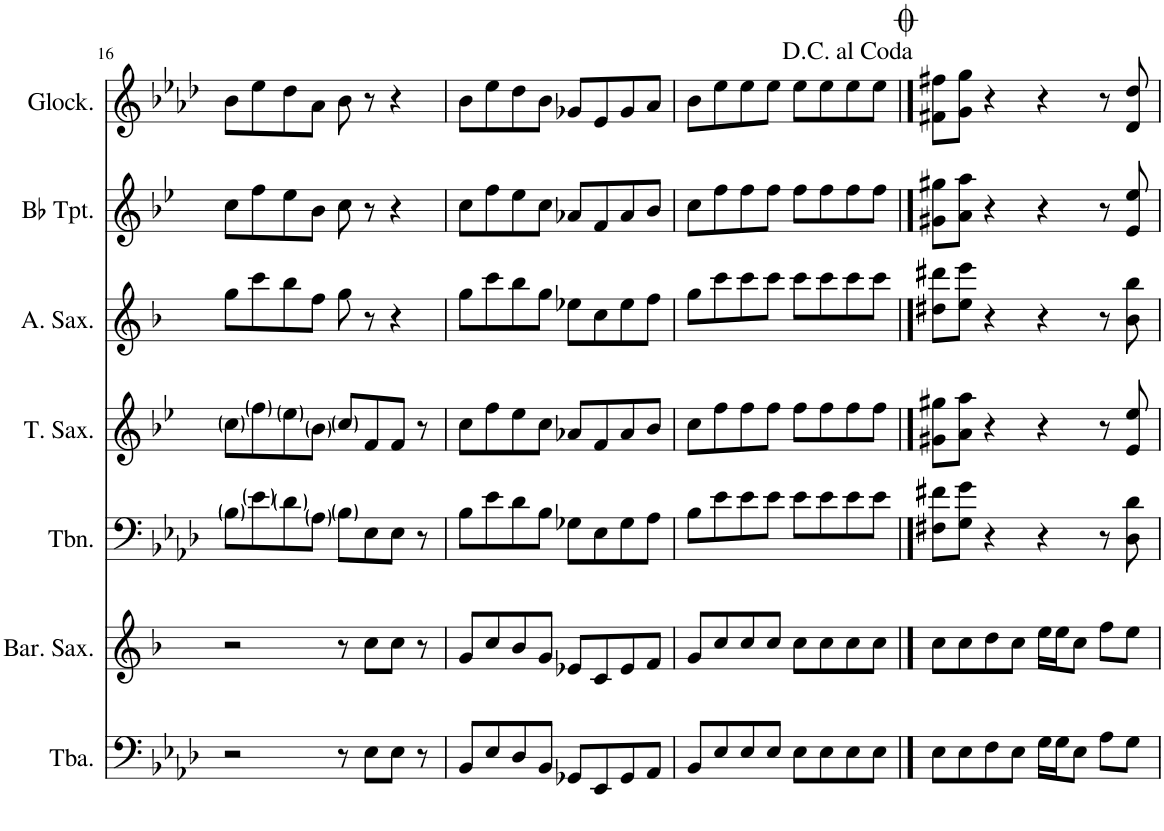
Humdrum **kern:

**kern	**kern	**kern	**kern	**kern	**kern	**kern
*part7	*part6	*part5	*part4	*part3	*part2	*part1
*staff7	*staff6	*staff5	*staff4	*staff3	*staff2	*staff1
*I"Tuba	*I"Baritone Saxophone	*I"Trombone	*I"Tenor Saxophone	*I"Alto Saxophone	*I"Bb Trumpet	*I"Glockenspiel
*I'Tba.	*I'Bar. Sax.	*I'Tbn.	*I'T. Sax.	*I'A. Sax.	*I'Bb Tpt.	*I'Glock.
!!LO:PB:g=z
*clefF4	*clefG2	*clefF4	*clefG2	*clefG2	*clefG2	*clefG2
*	*Trd12c21	*	*Trd8c14	*Trd5c9	*Trd1c2	*Trd-14c-24
*k[b-e-a-d-]	*k[b-]	*k[b-e-a-d-]	*k[b-e-]	*k[b-]	*k[b-e-]	*k[b-e-a-d-]
*M4/4	*M4/4	*M4/4	*M4/4	*M4/4	*M4/4	*M4/4
=16	=16	=16	=16	=16	=16	=16
2r	2r	8B-\L	8cc\L	8gg\L	8cc\L	8b-\L
.	.	8e-\	8ff\	8ccc\	8ff\	8ee-\
.	.	8d-\	8ee-\	8bb-\	8ee-\	8dd-\
.	.	8A-\J	8b-\J	8ff\J	8b-\J	8a-\J
8r	8r	8B-\L	8cc/L	8gg\	8cc\	8b-\
8E-\L	8cc\L	8E-\	8f/	8r	8r	8r
8E-\J	8cc\J	8E-\J	8f/J	4r	4r	4r
8r	8r	8r	8r	.	.	.
=17	=17	=17	=17	=17	=17	=17
8BB-/L	8g/L	8B-\L	8cc\L	8gg\L	8cc\L	8b-\L
8E-/	8cc/	8e-\	8ff\	8ccc\	8ff\	8ee-\
8D-/	8b-/	8d-\	8ee-\	8bb-\	8ee-\	8dd-\
8BB-/J	8g/J	8B-\J	8cc\J	8gg\J	8cc\J	8b-\J
8GG-X/L	8e-X/L	8G-X\L	8a-X/L	8ee-X\L	8a-X/L	8g-X/L
8EE-/	8c/	8E-\	8f/	8cc\	8f/	8e-/
8GG-/	8e-/	8G-\	8a-/	8ee-\	8a-/	8g-/
8AA-/J	8f/J	8A-\J	8b-/J	8ff\J	8b-/J	8a-/J
=18	=18	=18	=18	=18	=18	=18
8BB-/L	8g/L	8B-\L	8cc\L	8gg\L	8cc\L	8b-\L
8E-/	8cc/	8e-\	8ff\	8ccc\	8ff\	8ee-\
8E-/	8cc/	8e-\	8ff\	8ccc\	8ff\	8ee-\
8E-/J	8cc/J	8e-\J	8ff\J	8ccc\J	8ff\J	8ee-\J
8E-\L	8cc\L	8e-\L	8ff\L	8ccc\L	8ff\L	8ee-\L
8E-\	8cc\	8e-\	8ff\	8ccc\	8ff\	8ee-\
8E-\	8cc\	8e-\	8ff\	8ccc\	8ff\	8ee-\
8E-\J	8cc\J	8e-\J	8ff\J	8ccc\J	8ff\J	8ee-\J
==19	==19	==19	==19	==19	==19	==19
8E-\L	8cc\L	8F#X\ 8f#X\L	8g#X\ 8gg#X\L	8dd#X\ 8ddd#X\L	8g#X\ 8gg#X\L	8f#X\ 8ff#X\L
8E-\	8cc\	8G\ 8g\J	8a\ 8aa\J	8ee\ 8eee\J	8a\ 8aa\J	8g\ 8gg\J
8F\	8dd\	4r	4r	4r	4r	4r
8E-\J	8cc\J	.	.	.	.	.
16G\LL	16ee\LL	4r	4r	4r	4r	4r
16G\J	16ee\J	.	.	.	.	.
8E-\J	8cc\J	.	.	.	.	.
8A-\L	8ff\L	8r	8r	8r	8r	8r
8G\J	8ee\J	8D-\ 8d-\	8e-/ 8ee-/	8b-\ 8bb-\	8e-/ 8ee-/	8d-/ 8dd-/
=	=	=	=	=	=	=
*-	*-	*-	*-	*-	*-	*-
